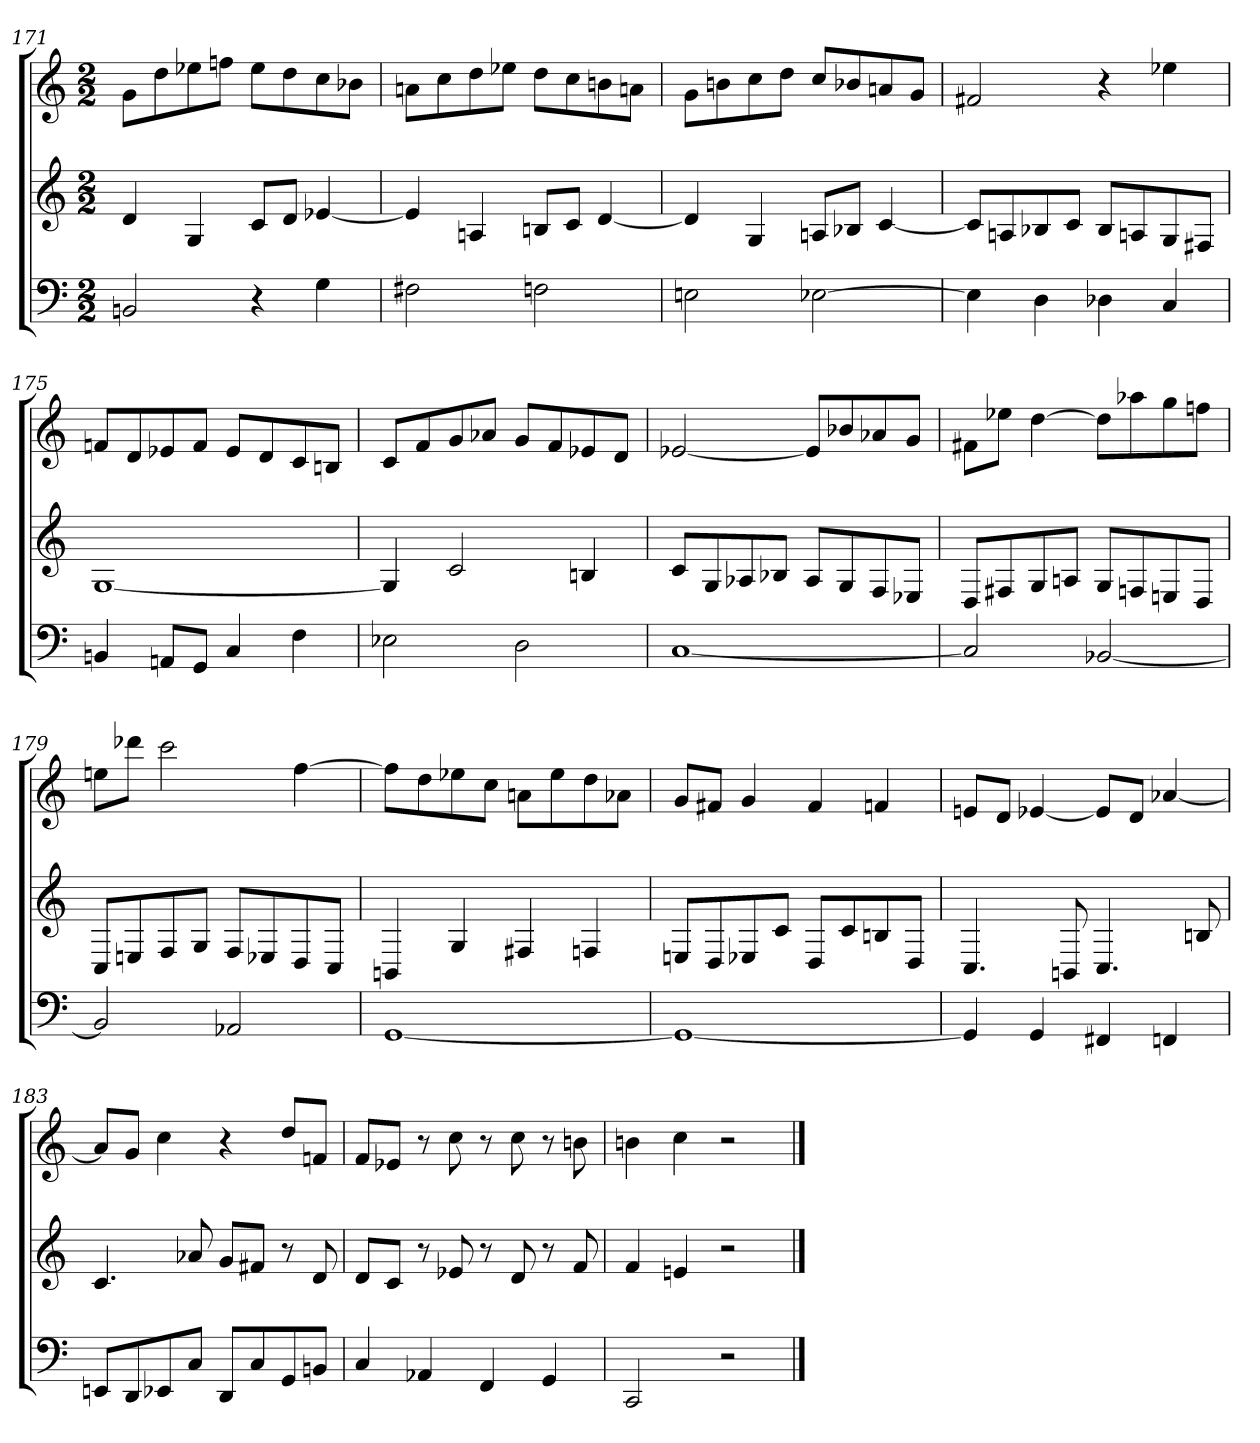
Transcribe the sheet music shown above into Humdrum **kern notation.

**kern	**kern	**kern
*part3	*part2	*part1
*staff3	*staff2	*staff1
*M2/2	*M2/2	*M2/2
=171	=171	=171
2BBn	4d	8gL
.	.	8dd
.	4G	8ee-X
.	.	8ffnJ
4r	8cL	8ee-L
.	8dJ	8dd
4G	[4e-X	8cc
.	.	8b-XJ
=172	=172	=172
2F#X	4e-]	8anL
.	.	8cc
.	4An	8dd
.	.	8ee-XJ
2Fn	8BnL	8ddL
.	8cJ	8cc
.	[4d	8bn
.	.	8anJ
=173	=173	=173
2En	4d]	8gL
.	.	8bn
.	4G	8cc
.	.	8ddJ
[2E-X	8AnL	8ccL
.	8B-XJ	8b-X
.	[4c	8an
.	.	8gJ
=174	=174	=174
4E-]	8cL]	2f#X
.	8An	.
4D	8B-X	.
.	8cJ	.
4D-X	8B-L	4r
.	8An	.
4C	8G	4ee-X
.	8F#XJ	.
=175	=175	=175
4BBn	[1G	8fnL
.	.	8d
8AAnL	.	8e-X
8GGJ	.	8fJ
4C	.	8e-L
.	.	8d
4F	.	8c
.	.	8BnJ
=176	=176	=176
2E-X	4G]	8cL
.	.	8f
.	2c	8g
.	.	8a-XJ
2D	.	8gL
.	.	8f
.	4Bn	8e-X
.	.	8dJ
=177	=177	=177
[1C	8cL	[2e-X
.	8G	.
.	8A-X	.
.	8B-XJ	.
.	8A-L	8e-L]
.	8G	8b-X
.	8F	8a-X
.	8E-XJ	8gJ
=178	=178	=178
2C]	8DL	8f#XL
.	8F#X	8ee-XJ
.	8G	[4dd
.	8AnJ	.
[2BB-X	8GL	8ddL]
.	8Fn	8aa-X
.	8En	8gg
.	8DJ	8ffnJ
=179	=179	=179
2BB-]	8CL	8eenL
.	8En	8ddd-XJ
.	8F	2ccc
.	8GJ	.
2AA-X	8FL	.
.	8E-X	.
.	8D	[4ff
.	8CJ	.
=180	=180	=180
[1GG	4BBn	8ffL]
.	.	8dd
.	4G	8ee-X
.	.	8ccJ
.	4F#X	8anL
.	.	8ee-
.	4Fn	8dd
.	.	8a-XJ
=181	=181	=181
1GG_	8EnL	8gL
.	8D	8f#XJ
.	8E-X	4g
.	8cJ	.
.	8DL	4f#
.	8c	.
.	8Bn	4fn
.	8DJ	.
=182	=182	=182
4GG]	4.C	8enL
.	.	8dJ
4GG	.	[4e-X
.	8BBn	.
4FF#X	4.C	8e-L]
.	.	8dJ
4FFn	.	[4a-X
.	8Bn	.
=183	=183	=183
8EEnL	4.c	8a-L]
8DD	.	8gJ
8EE-X	.	4cc
8CJ	8a-X	.
8DDL	8gL	4r
8C	8f#XJ	.
8GG	8r	8ddL
8BBnJ	8d	8fnJ
=184	=184	=184
4C	8dL	8fL
.	8cJ	8e-XJ
4AA-X	8r	8r
.	8e-X	8cc
4FF	8r	8r
.	8d	8cc
4GG	8r	8r
.	8f	8bn
=185	=185	=185
2CC	4f	4bn
.	4en	4cc
2r	2r	2r
==	==	==
*-	*-	*-
